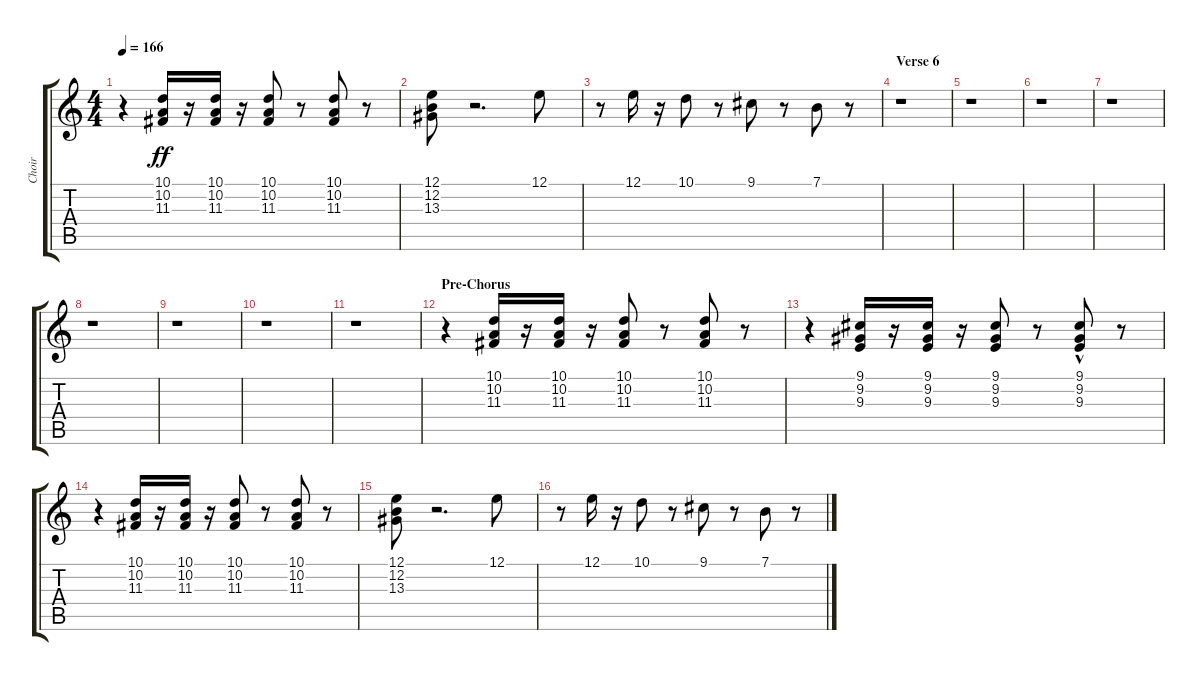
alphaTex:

\track ("Choir" "Choir") {instrument voiceoohs}
\staff {score tabs}
\tuning (E4 B3 G3 D3 A2 E2) {hide}
\ts (4 4)
\tempo 166
\clef g2
\ks c
r.4{dy ff} (10.1 10.2 11.3).16 r.16 (10.1 10.2 11.3).16 r.16 (10.1 10.2 11.3).8 r.8 (10.1 10.2 11.3).8 r.8 |
(12.1 12.2 13.3).8 r.2{d} 12.1.8 |
r.8 12.1.16 r.16 10.1.8 r.8 9.1.8 r.8 7.1.8 r.8 |
\section ("" "Verse 6")
r.1 |
r.1 |
r.1 |
r.1 |
r.1 |
r.1 |
r.1 |
r.1 |
\section ("" "Pre-Chorus")
r.4 (10.1 10.2 11.3).16 r.16 (10.1 10.2 11.3).16 r.16 (10.1 10.2 11.3).8 r.8 (10.1 10.2 11.3).8 r.8 |
r.4 (9.1 9.2 9.3).16 r.16 (9.1 9.2 9.3).16 r.16 (9.1 9.2 9.3).8 r.8 (9.1 9.2{hac} 9.3{hac}).8 r.8 |
r.4 (10.1 10.2 11.3).16 r.16 (10.1 10.2 11.3).16 r.16 (10.1 10.2 11.3).8 r.8 (10.1 10.2 11.3).8 r.8 |
(12.1 12.2 13.3).8 r.2{d} 12.1.8 |
r.8 12.1.16 r.16 10.1.8 r.8 9.1.8 r.8 7.1.8 r.8
